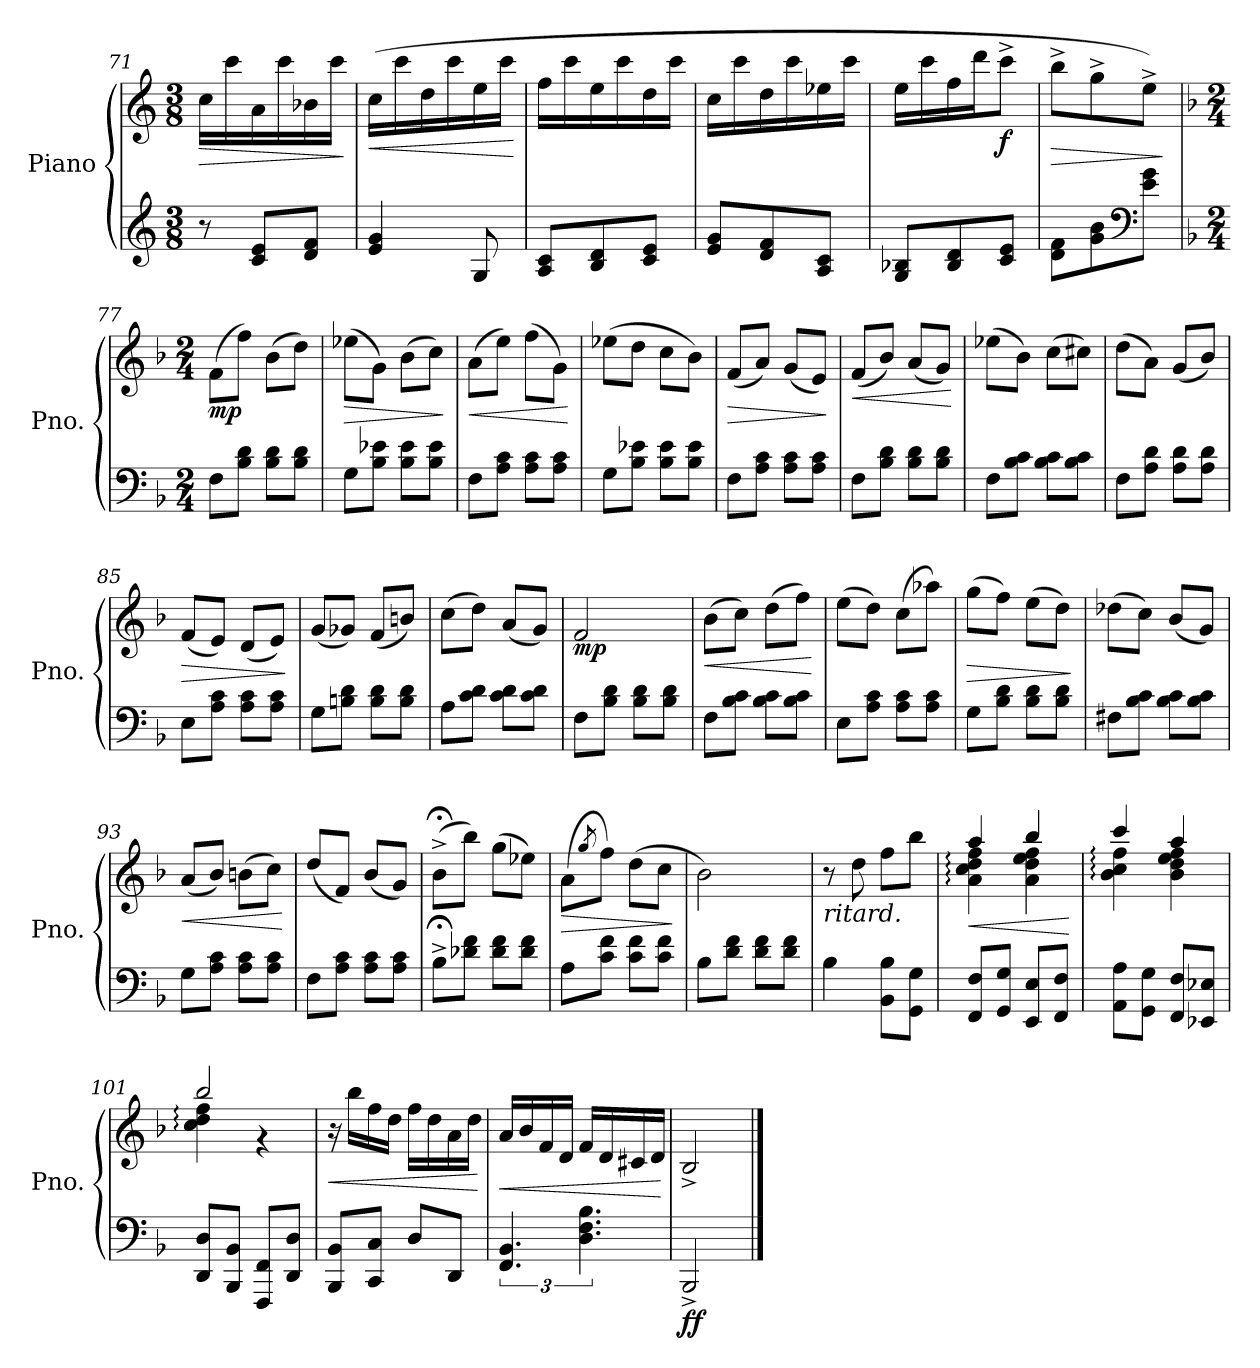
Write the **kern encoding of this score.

**kern	**kern	**dynam
*part1	*part1	*part1
*staff2	*staff1	*staff1/2
*I"Piano	*	*
*I'Pno.	*	*
*clefG2	*clefG2	*
*k[]	*k[]	*
*M3/8	*M3/8	*
=71	=71	=71
!	!	!LO:HP:b
8r	16cc\LL	>
.	16ccc\	.
8c/ 8e/L	16a\	.
.	16ccc\	.
8d/ 8f/J	16b-X\	.
.	16ccc\JJ	.
.	.	]
=72	=72	=72
!	!	!LO:HP:b
4e/ 4g/	(>16cc\LL	<
.	16ccc\	.
.	16dd\	.
.	16ccc\	.
8G/	16ee\	.
.	16ccc\JJ	.
.	.	[
!!LO:LB:g=z
=73	=73	=73
8A/ 8c/L	16ff\LL	.
.	16ccc\	.
8B/ 8d/	16ee\	.
.	16ccc\	.
8c/ 8e/J	16dd\	.
.	16ccc\JJ	.
=74	=74	=74
8e/ 8g/L	16cc\LL	.
.	16ccc\	.
8d/ 8f/	16dd\	.
.	16ccc\	.
8A/ 8c/J	16ee-X\	.
.	16ccc\JJ	.
=75	=75	=75
8G/ 8B-X/L	16ee\LL	.
.	16ccc\	.
8B-/ 8d/	16ff\	.
.	16ddd\J	.
!	!	!LO:DY:b
8c/ 8e/J	8ccc^\J	f
=76	=76	=76
!	!	!LO:HP:b
8d\ 8f\L	8bb^\L	>
8g\ 8b\	8gg^\	.
*clefF4	*	*
8e\ 8g\J	8ee^\J)	.
.	.	]
=77	=77	=77
*k[b-]	*k[b-]	*
*M2/4	*M2/4	*
!	!	!LO:DY:b
8F\L	(>8f\L	mp
8B-\ 8d\J	8ff\J)	.
8B-\ 8d\L	(>8b-\L	.
8B-\ 8d\J	8dd\J)	.
=78	=78	=78
!	!	!LO:HP:b
8G\L	(>8ee-X\L	>
8B-\ 8e-X\J	8g\J)	.
8B-\ 8e-\L	(>8b-\L	.
8B-\ 8e-\J	8cc\J)	.
.	.	]
=79	=79	=79
!	!	!LO:HP:b
8F\L	(>8a\L	<
8A\ 8c\J	8ee\J)	.
8A\ 8c\L	(>8ff\L	.
8A\ 8c\J	8g\J)	.
.	.	[
=80	=80	=80
8G\L	(>8ee-X\L	.
8B-\ 8e-X\J	8dd\J	.
8B-\ 8e-\L	8cc\L	.
8B-\ 8e-\J	8b-\J)	.
!!LO:LB:g=z
=81	=81	=81
!	!	!LO:HP:b
8F\L	(<8f/L	>
8A\ 8c\J	8a/J)	.
8A\ 8c\L	(<8g/L	.
8A\ 8c\J	8e/J)	.
.	.	]
=82	=82	=82
!	!	!LO:HP:b
8F\L	(<8f/L	<
8B-\ 8d\J	8b-/J)	.
8B-\ 8d\L	(<8a/L	.
8B-\ 8d\J	8g/J)	.
.	.	[
=83	=83	=83
8F\L	(>8ee-X\L	.
8B-\ 8c\J	8b-\J)	.
8B-\ 8c\L	(>8cc\L	.
8B-\ 8c\J	8cc#X\J)	.
=84	=84	=84
8F\L	(>8dd\L	.
8A\ 8d\J	8a\J)	.
8A\ 8d\L	(<8g/L	.
8A\ 8d\J	8b-/J)	.
=85	=85	=85
!	!	!LO:HP:b
8E\L	(<8f/L	>
8A\ 8c\J	8e/J)	.
8A\ 8c\L	(<8d/L	.
8A\ 8c\J	8e/J)	.
.	.	]
=86	=86	=86
8G\L	(<8g/L	.
8Bn\ 8d\J	8g-X/J)	.
8B\ 8d\L	(<8f/L	.
8B\ 8d\J	8bn/J)	.
=87	=87	=87
8A\L	(>8cc\L	.
8c\ 8d\J	8dd\J)	.
8c\ 8d\L	(<8a/L	.
8c\ 8d\J	8g/J)	.
=88	=88	=88
!	!	!LO:DY:b
8F\L	2f/	mp
8B-\ 8d\J	.	.
8B-\ 8d\L	.	.
8B-\ 8d\J	.	.
!!LO:LB:g=z
=89	=89	=89
!	!	!LO:HP:b
8F\L	(>8b-\L	<
8B-\ 8c\J	8cc\J)	.
8B-\ 8c\L	(>8dd\L	.
8B-\ 8c\J	8ff\J)	.
.	.	[
=90	=90	=90
8E\L	(>8ee\L	.
8A\ 8c\J	8dd\J)	.
8A\ 8c\L	(>8cc\L	.
8A\ 8c\J	8aa-X\J)	.
=91	=91	=91
!	!	!LO:HP:b
8G\L	(>8gg\L	>
8B-\ 8d\J	8ff\J)	.
8B-\ 8d\L	(>8ee\L	.
8B-\ 8d\J	8dd\J)	.
.	.	]
=92	=92	=92
8F#X\L	(>8dd-X\L	.
8B-\ 8c\J	8cc\J)	.
8B-\ 8c\L	(<8b-/L	.
8B-\ 8c\J	8g/J)	.
=93	=93	=93
!	!	!LO:HP:b
8G\L	(<8a/L	<
8A\ 8c\J	8b-/J)	.
8A\ 8c\L	(>8bn\L	.
8A\ 8c\J	8cc\J)	.
.	.	[
=94	=94	=94
8F\L	(<8dd/L	.
8A\ 8c\J	8f/J)	.
8A\ 8c\L	(<8b-/L	.
8A\ 8c\J	8g/J)	.
=95	=95	=95
8B-;<^\L	(>8b-;<^\L	.
8d-X\ 8f\J	8bb-\J)	.
8d-\ 8f\L	(>8gg\L	.
8d-\ 8f\J	8ee-X\J)	.
=96	=96	=96
!	!	!LO:HP:b
8A\L	(>8a\L	>
.	8qgg/	.
8c\ 8f\J	8ff\J)	.
8c\ 8f\L	(>8dd\L	.
8c\ 8f\J	8cc\J	.
.	.	]
!!LO:PB:g=z
=97	=97	=97
8B-\L	2b-\)	.
8d\ 8f\J	.	.
8d\ 8f\L	.	.
8d\ 8f\J	.	.
=98	=98	=98
!	!LO:TX:b:i:t=ritard.	!
4B-\	8r	.
*	*MM110	*
.	8dd\	.
8BB-\ 8B-\L	8ff\L	.
*	*MM100	*
8GG\ 8G\J	8bb-\J	.
=99	=99	=99
!	!	!LO:HP:b
*	*^	*
8FF/ 8F/L	4aa/	4a\: 4cc\: 4dd\: 4ff\:	<
*	*MM85	*	*
8GG/ 8G/J	.	.	.
8EE/ 8E/L	4bb-/	4a\ 4dd\ 4ee\ 4ff\	.
8FF/ 8F/J	.	.	.
*	*v	*v	*
.	.	[
=100	=100	=100
*	*^	*
8AA\ 8A\L	4ccc/	4b-\: 4cc\: 4ff\:	.
8GG\ 8G\J	.	.	.
8FF/ 8F/L	4aa/	4b-\ 4dd\ 4ee\ 4ff\	.
8EE-X/ 8E-X/J	.	.	.
=101	=101	=101	=101
8DD/ 8D/L	2bb-/	4cc\: 4dd\: 4ff\:	.
8BBB-/ 8BB-/J	.	.	.
8FFF/ 8FF/L	.	4r	.
8DD/ 8D/J	.	.	.
*	*v	*v	*
=102	=102	=102
!	!	!LO:HP:b
8BBB-/ 8BB-/L	16r	<
.	16bb-\LL	.
8CC/ 8C/J	16ff\	.
.	16dd\JJ	.
8D/L	16ff\LL	.
.	16dd\	.
8DD/J	16a\	.
.	16dd\JJ	.
.	.	[
=103	=103	=103
!	!	!LO:HP:b
6.FF/ 6.BB-/	16a/LL	<
.	16b-/	.
.	16f/	.
.	16d/JJ	.
6.D\ 6.F\ 6.B-\	16f/LL	.
.	16d/	.
.	16c#X/	.
.	16d/JJ	.
.	.	[
=104	=104	=104
!	!	!LO:DY:b=2
2BBB-^/	2B-^/	ff
==	==	==
*-	*-	*-
